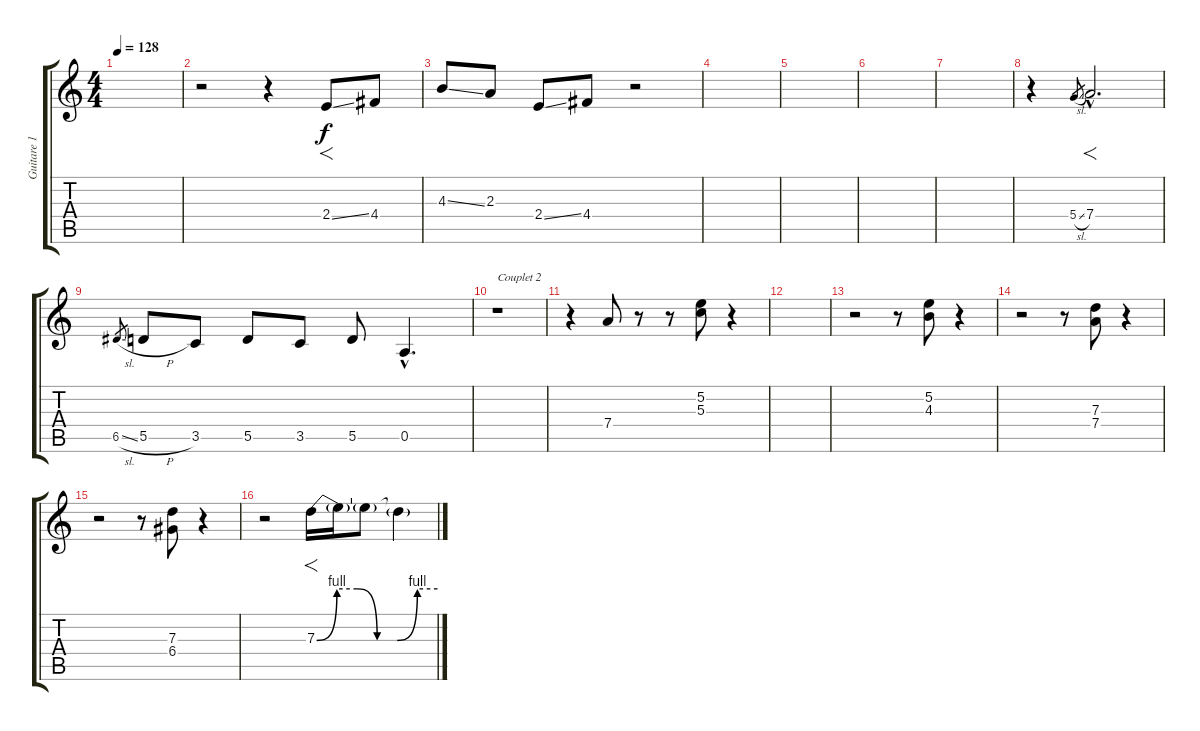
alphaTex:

\track ("Guitare 1" "Guitare 1") {instrument overdrivenguitar}
\staff {score tabs}
\tuning (E4 B3 G3 D3 A2 E2) {hide}
\ts (4 4)
\tempo 128
\clef g2
\ks c
|
r.2 r.4 2.4{ss}.8{f} 4.4.8 |
4.3{ss}.8 2.3.8 2.4{ss}.8 4.4.8 r.2 |
|
|
|
|
r.4 5.4{sl}.8{gr} 7.4{hac}.2{f d} |
6.5{sl}.8{gr} 5.5{h}.8 3.5.8 5.5.8 3.5.8 5.5.8 0.5{hac}.4{d} |
r.1{txt "Couplet 2"} |
r.4 7.4.8 r.8 r.8 (5.2 5.3).8 r.4 |
|
r.2 r.8 (5.2 4.3).8 r.4 |
r.2 r.8 (7.3 7.4).8 r.4 |
r.2 r.8 (7.3 6.4).8 r.4 |
r.2 7.3{be (custom 0 0 10 4 20 4 30 0 40 0 50 4 60 4)}.16{f} 7.3{t}.16 7.3{t}.8 7.3{t}.4
